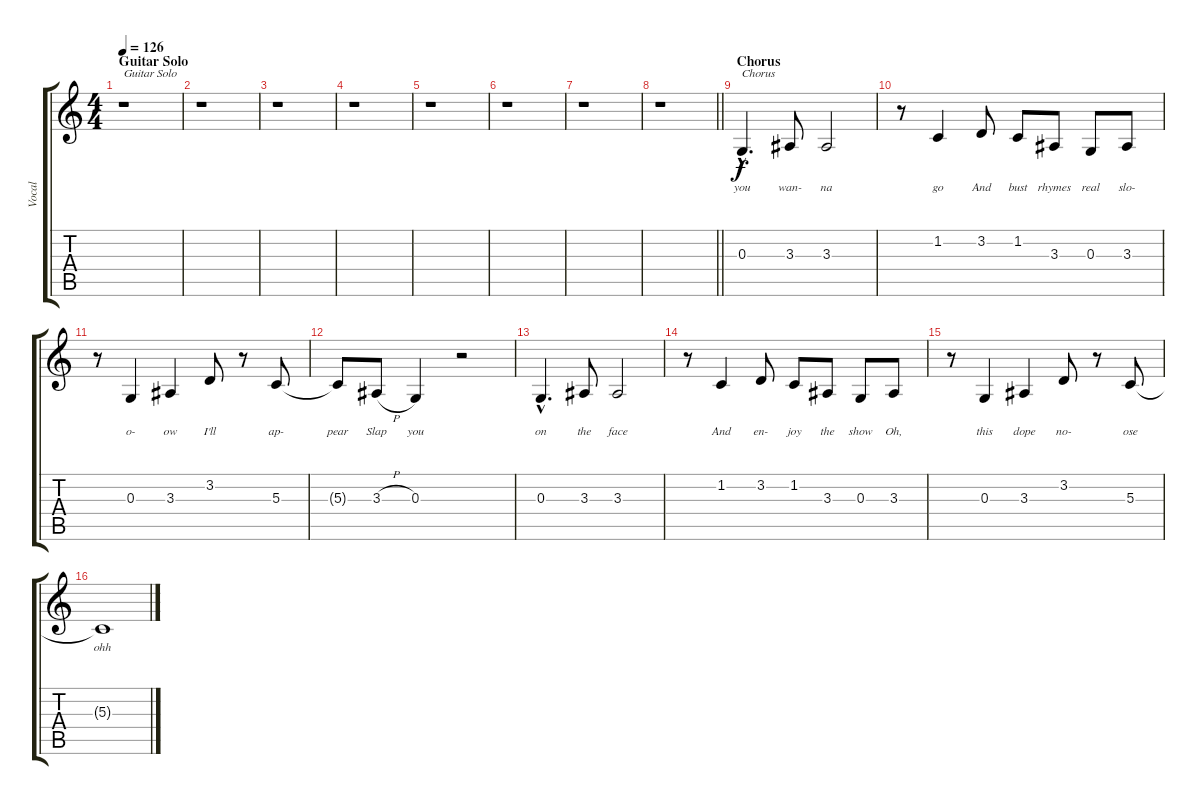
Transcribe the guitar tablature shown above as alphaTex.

\track ("Vocal" "Vocal") {instrument lead1square}
\staff {score tabs}
\tuning (E4 B3 G3 D3 A2 E2) {hide}
\ts (4 4)
\section ("" "Guitar Solo")
\tempo 126
\clef g2
\ks c
r.1{txt "Guitar Solo" dy f} |
r.1 |
r.1 |
r.1 |
r.1 |
r.1 |
r.1 |
\barLineRight lightlight
r.1 |
\section ("" "Chorus")
0.3{hac}.4{d txt "Chorus" lyrics (0 "you") lyrics (1 "") lyrics (2 "") lyrics (3 "") lyrics (4 "")} 3.3.8{lyrics (0 "wan-") lyrics (1 "") lyrics (2 "") lyrics (3 "") lyrics (4 "")} 3.3.2{lyrics (0 "na") lyrics (1 "") lyrics (2 "") lyrics (3 "") lyrics (4 "")} |
r.8 1.2.4{lyrics (0 "go") lyrics (1 "") lyrics (2 "") lyrics (3 "") lyrics (4 "")} 3.2.8{lyrics (0 "And") lyrics (1 "") lyrics (2 "") lyrics (3 "") lyrics (4 "")} 1.2.8{lyrics (0 "bust") lyrics (1 "") lyrics (2 "") lyrics (3 "") lyrics (4 "")} 3.3.8{lyrics (0 "rhymes") lyrics (1 "") lyrics (2 "") lyrics (3 "") lyrics (4 "")} 0.3.8{lyrics (0 "real") lyrics (1 "") lyrics (2 "") lyrics (3 "") lyrics (4 "")} 3.3.8{lyrics (0 "slo-") lyrics (1 "") lyrics (2 "") lyrics (3 "") lyrics (4 "")} |
r.8 0.3.4{lyrics (0 "o-") lyrics (1 "") lyrics (2 "") lyrics (3 "") lyrics (4 "")} 3.3.4{lyrics (0 "ow") lyrics (1 "") lyrics (2 "") lyrics (3 "") lyrics (4 "")} 3.2.8{lyrics (0 "I'll") lyrics (1 "") lyrics (2 "") lyrics (3 "") lyrics (4 "")} r.8 5.3.8{lyrics (0 "ap-") lyrics (1 "") lyrics (2 "") lyrics (3 "") lyrics (4 "")} |
5.3{t}.8{lyrics (0 "pear") lyrics (1 "") lyrics (2 "") lyrics (3 "") lyrics (4 "")} 3.3{h}.8{lyrics (0 "Slap") lyrics (1 "") lyrics (2 "") lyrics (3 "") lyrics (4 "")} 0.3.4{lyrics (0 "you") lyrics (1 "") lyrics (2 "") lyrics (3 "") lyrics (4 "")} r.2 |
0.3{hac}.4{d lyrics (0 "on") lyrics (1 "") lyrics (2 "") lyrics (3 "") lyrics (4 "")} 3.3.8{lyrics (0 "the") lyrics (1 "") lyrics (2 "") lyrics (3 "") lyrics (4 "")} 3.3.2{lyrics (0 "face") lyrics (1 "") lyrics (2 "") lyrics (3 "") lyrics (4 "")} |
r.8 1.2.4{lyrics (0 "And") lyrics (1 "") lyrics (2 "") lyrics (3 "") lyrics (4 "")} 3.2.8{lyrics (0 "en-") lyrics (1 "") lyrics (2 "") lyrics (3 "") lyrics (4 "")} 1.2.8{lyrics (0 "joy") lyrics (1 "") lyrics (2 "") lyrics (3 "") lyrics (4 "")} 3.3.8{lyrics (0 "the") lyrics (1 "") lyrics (2 "") lyrics (3 "") lyrics (4 "")} 0.3.8{lyrics (0 "show") lyrics (1 "") lyrics (2 "") lyrics (3 "") lyrics (4 "")} 3.3.8{lyrics (0 "Oh,") lyrics (1 "") lyrics (2 "") lyrics (3 "") lyrics (4 "")} |
r.8 0.3.4{lyrics (0 "this") lyrics (1 "") lyrics (2 "") lyrics (3 "") lyrics (4 "")} 3.3.4{lyrics (0 "dope") lyrics (1 "") lyrics (2 "") lyrics (3 "") lyrics (4 "")} 3.2.8{lyrics (0 "no-") lyrics (1 "") lyrics (2 "") lyrics (3 "") lyrics (4 "")} r.8 5.3.8{lyrics (0 "ose") lyrics (1 "") lyrics (2 "") lyrics (3 "") lyrics (4 "")} |
5.3{t}.1{lyrics (0 "ohh") lyrics (1 "") lyrics (2 "") lyrics (3 "") lyrics (4 "")}
